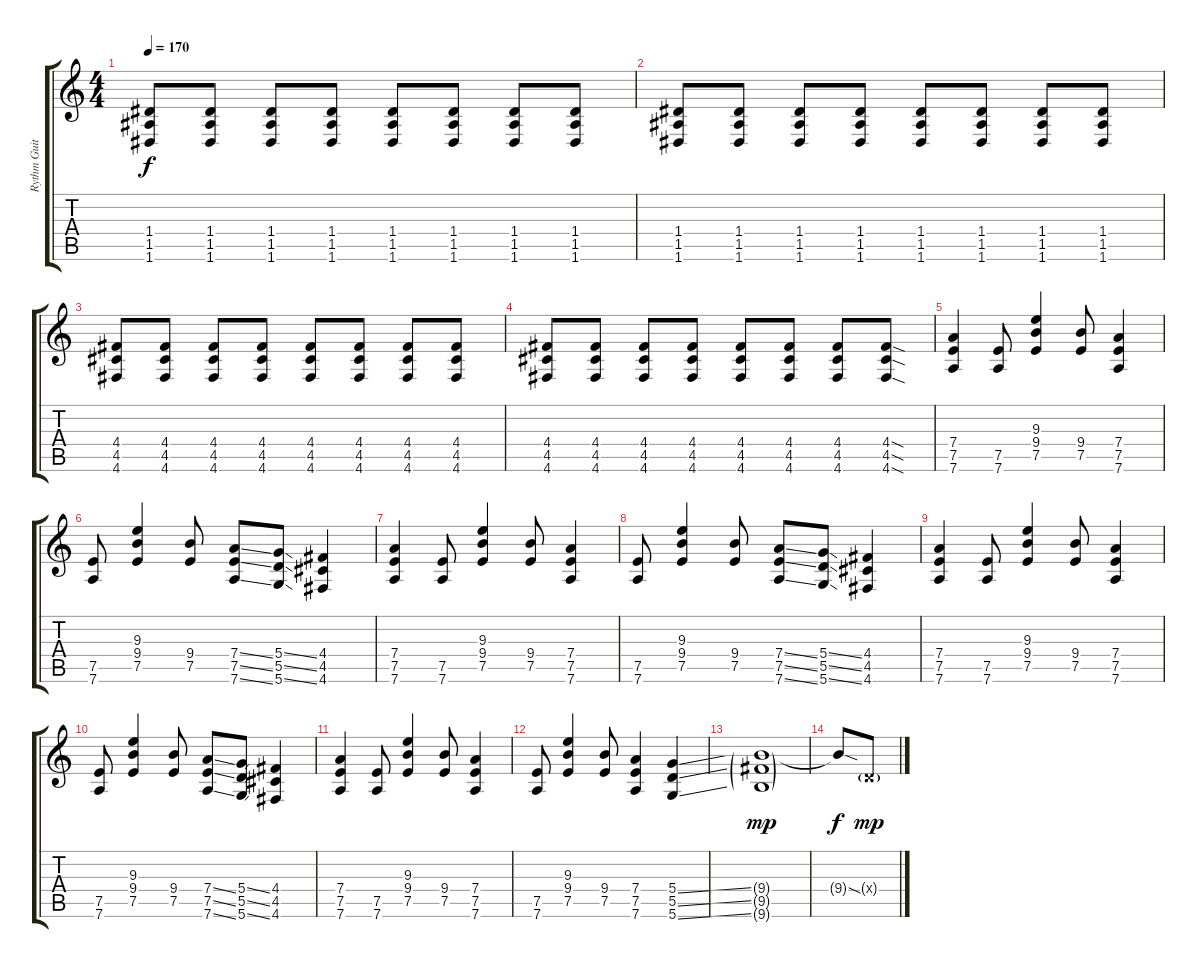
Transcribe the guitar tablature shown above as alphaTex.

\track ("Rythm Guitar (Left)" "Rythm Guit") {instrument overdrivenguitar}
\staff {score tabs}
\tuning (E4 B3 G3 D3 A2 D2) {hide}
\ts (4 4)
\tempo 170
\clef g2
\ks c
(1.4 1.5 1.6).8{dy f} (1.4 1.5 1.6).8 (1.4 1.5 1.6).8 (1.4 1.5 1.6).8 (1.4 1.5 1.6).8 (1.4 1.5 1.6).8 (1.4 1.5 1.6).8 (1.4 1.5 1.6).8 |
(1.4 1.5 1.6).8 (1.4 1.5 1.6).8 (1.4 1.5 1.6).8 (1.4 1.5 1.6).8 (1.4 1.5 1.6).8 (1.4 1.5 1.6).8 (1.4 1.5 1.6).8 (1.4 1.5 1.6).8 |
(4.4 4.5 4.6).8 (4.4 4.5 4.6).8 (4.4 4.5 4.6).8 (4.4 4.5 4.6).8 (4.4 4.5 4.6).8 (4.4 4.5 4.6).8 (4.4 4.5 4.6).8 (4.4 4.5 4.6).8 |
(4.4 4.5 4.6).8 (4.4 4.5 4.6).8 (4.4 4.5 4.6).8 (4.4 4.5 4.6).8 (4.4 4.5 4.6).8 (4.4 4.5 4.6).8 (4.4 4.5 4.6).8 (4.4{sod} 4.5{sod} 4.6{sod}).8 |
(7.4 7.5 7.6).4 (7.5 7.6).8 (9.3 9.4 7.5).4 (9.4 7.5).8 (7.4 7.5 7.6).4 |
(7.5 7.6).8 (9.3 9.4 7.5).4 (9.4 7.5).8 (7.4{ss} 7.5{ss} 7.6{ss}).8 (5.4{ss} 5.5{ss} 5.6{ss}).8 (4.4 4.5 4.6).4 |
(7.4 7.5 7.6).4 (7.5 7.6).8 (9.3 9.4 7.5).4 (9.4 7.5).8 (7.4 7.5 7.6).4 |
(7.5 7.6).8 (9.3 9.4 7.5).4 (9.4 7.5).8 (7.4{ss} 7.5{ss} 7.6{ss}).8 (5.4{ss} 5.5{ss} 5.6{ss}).8 (4.4 4.5 4.6).4 |
(7.4 7.5 7.6).4 (7.5 7.6).8 (9.3 9.4 7.5).4 (9.4 7.5).8 (7.4 7.5 7.6).4 |
(7.5 7.6).8 (9.3 9.4 7.5).4 (9.4 7.5).8 (7.4{ss} 7.5{ss} 7.6{ss}).8 (5.4{ss} 5.5{ss} 5.6{ss}).8 (4.4 4.5 4.6).4 |
(7.4 7.5 7.6).4 (7.5 7.6).8 (9.3 9.4 7.5).4 (9.4 7.5).8 (7.4 7.5 7.6).4 |
(7.5 7.6).8 (9.3 9.4 7.5).4 (9.4 7.5).8 (7.4 7.5 7.6).4 (5.4{ss} 5.5{ss} 5.6{ss}).4 |
(9.4{g} 9.5{g} 9.6{g}).1{dy mp} |
9.4{sod t}.8{dy f} 0.4{g x}.8{dy mp}
